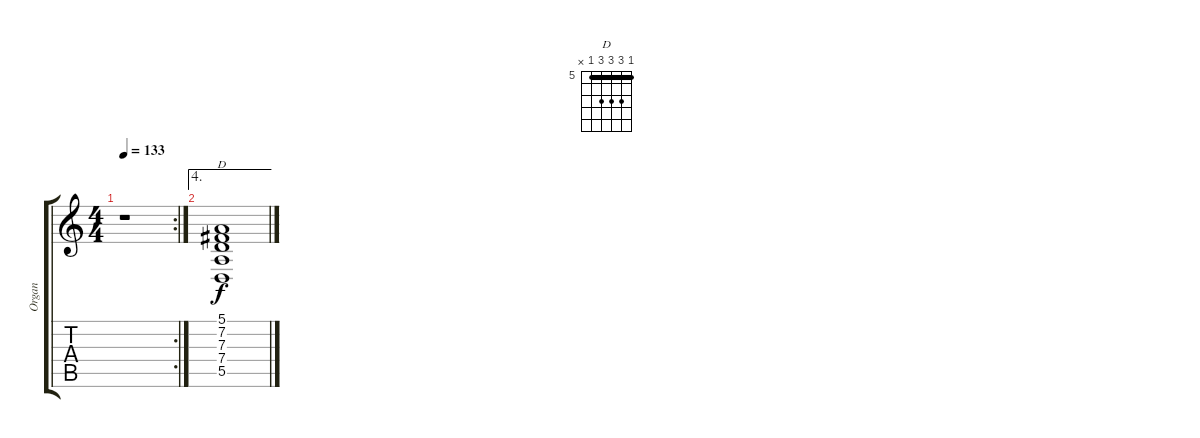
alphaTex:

\track ("Organ" "Organ") {instrument churchorgan}
\staff {score tabs}
\tuning (E4 B3 G3 D3 A2 E2) {hide}
\chord ("D" 5 7 7 7 5 x) {firstfret 5 barre 5}
\rc 2
\ts (4 4)
\tempo 133
\clef g2
\ks c
r.1{dy f} |
\ae 4
(5.1 7.2 7.3 7.4 5.5).1{ch "D"}
